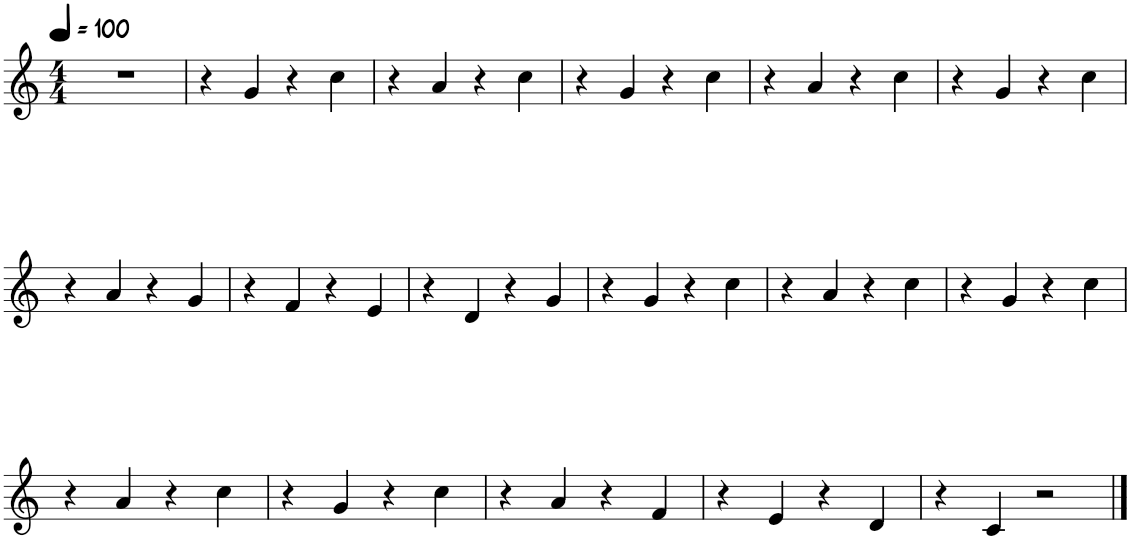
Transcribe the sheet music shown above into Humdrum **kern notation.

**kern
*part1
*staff1
*I"Piano
*I'Pno.
*clefG2
*k[]
*M4/4
*MM100
=1
1r
=2
4r
4g/
4r
4cc\
=3
4r
4a/
4r
4cc\
=4
4r
4g/
4r
4cc\
=5
4r
4a/
4r
4cc\
=6
4r
4g/
4r
4cc\
!!LO:LB:g=z
=7
4r
4a/
4r
4g/
=8
4r
4f/
4r
4e/
=9
4r
4d/
4r
4g/
=10
4r
4g/
4r
4cc\
=11
4r
4a/
4r
4cc\
=12
4r
4g/
4r
4cc\
!!LO:LB:g=z
=13
4r
4a/
4r
4cc\
=14
4r
4g/
4r
4cc\
=15
4r
4a/
4r
4f/
=16
4r
4e/
4r
4d/
=17
4r
4c/
2r
==
*-
